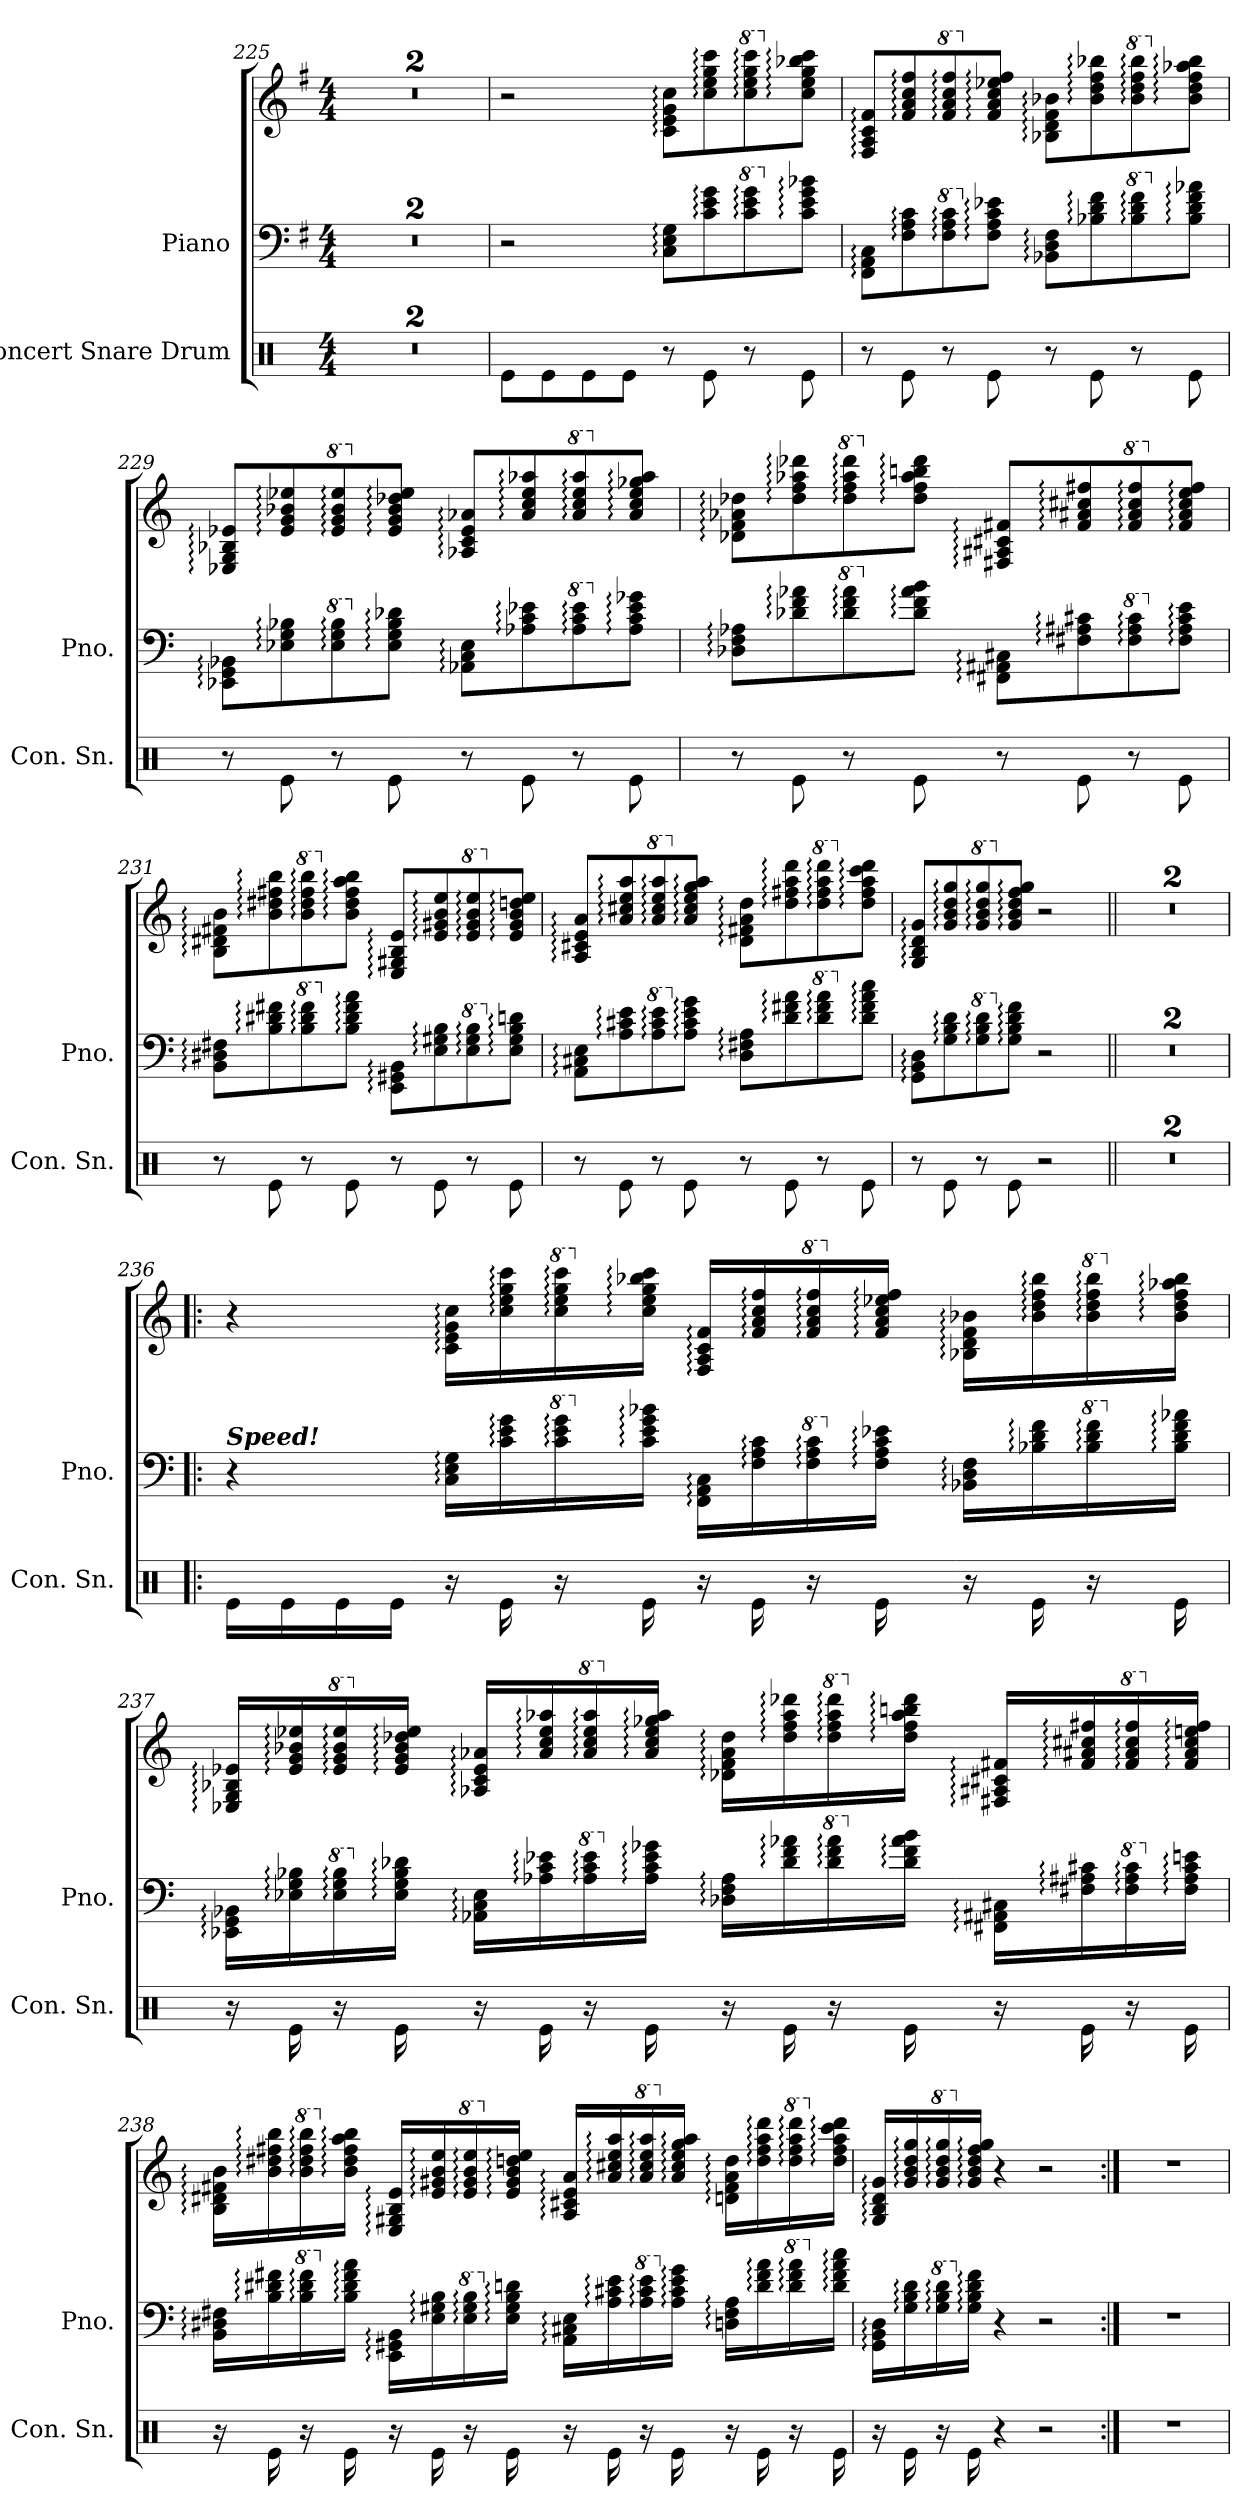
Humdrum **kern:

**kern	**kern	**kern
*part2	*part1	*part1
*staff3	*staff2	*staff1
*I"Concert Snare Drum	*I"Piano	*
*I'Con. Sn.	*I'Pno.	*
*clefX	*clefF4	*clefG2
*k[]	*k[f#]	*k[f#]
*M4/4	*M4/4	*M4/4
=225	=225	=225
1r	1r	1r
=226	=226	=226
1r	1r	1r
=227	=227	=227
*	*k[]	*k[]
8Re\L	2r	2r
8Re\	.	.
8Re\	.	.
8Re\J	.	.
8r	8C\: 8E\: 8G\:L	8c\: 8e\: 8g\: 8cc\:L
8Re\	8c\: 8e\: 8g\:	8cc\: 8ee\: 8gg\: 8ccc\:
*	*8va	*
*	*	*8va
8r	8cc\: 8ee\: 8gg\:	8ccc\: 8eee\: 8ggg\: 8cccc\:
*	*X8va	*
*	*	*X8va
8Re\	8c\: 8e\: 8g\: 8b-X\:J	8cc\: 8ee\: 8gg\: 8bb-X\: 8ccc\:J
!!LO:LB:g=z
=228	=228	=228
8r	8FF\: 8AA\: 8C\:L	8F/: 8A/: 8c/: 8f/:L
8Re\	8F\: 8A\: 8c\:	8f/: 8a/: 8cc/: 8ff/:
*	*8va	*
*	*	*8va
8r	8f\: 8a\: 8cc\:	8ff/: 8aa/: 8ccc/: 8fff/:
*	*X8va	*
*	*	*X8va
8Re\	8F\: 8A\: 8c\: 8e-X\:J	8f/: 8a/: 8cc/: 8ee-X/: 8ff/:J
8r	8BB-X\: 8D\: 8F\:L	8B-X\: 8d\: 8f\: 8b-X\:L
8Re\	8B-X\: 8d\: 8f\:	8b-\: 8dd\: 8ff\: 8bb-X\:
*	*8va	*
*	*	*8va
8r	8b-\: 8dd\: 8ff\:	8bb-\: 8ddd\: 8fff\: 8bbb-\:
*	*X8va	*
*	*	*X8va
8Re\	8B-\: 8d\: 8f\: 8a-X\:J	8b-\: 8dd\: 8ff\: 8aa-X\: 8bb-\:J
=229	=229	=229
8r	8EE-X\: 8GG\: 8BB-X\:L	8E-X/: 8G/: 8B-X/: 8e-X/:L
8Re\	8E-X\: 8G\: 8B-X\:	8e-/: 8g/: 8b-X/: 8ee-X/:
*	*8va	*
*	*	*8va
8r	8e-\: 8g\: 8b-\:	8ee-/: 8gg/: 8bb-/: 8eee-/:
*	*X8va	*
*	*	*X8va
8Re\	8E-\: 8G\: 8B-\: 8d-X\:J	8e-/: 8g/: 8b-/: 8dd-X/: 8ee-/:J
8r	8AA-X\: 8C\: 8E-\:L	8A-X/: 8c/: 8e-/: 8a-X/:L
8Re\	8A-X\: 8c\: 8e-X\:	8a-/: 8cc/: 8ee-/: 8aa-X/:
*	*8va	*
*	*	*8va
8r	8a-\: 8cc\: 8ee-\:	8aa-/: 8ccc/: 8eee-/: 8aaa-/:
*	*X8va	*
*	*	*X8va
8Re\	8A-\: 8c\: 8e-\: 8g-X\:J	8a-/: 8cc/: 8ee-/: 8gg-X/: 8aa-/:J
!!LO:PB:g=z
=230	=230	=230
8r	8D-X\: 8F\: 8A-X\:L	8d-X\: 8f\: 8a-X\: 8dd-X\:L
8Re\	8d-X\: 8f\: 8a-X\:	8dd-\: 8ff\: 8aa-X\: 8ddd-X\:
*	*8va	*
*	*	*8va
8r	8dd-\: 8ff\: 8aa-\:	8ddd-\: 8fff\: 8aaa-\: 8dddd-\:
*	*X8va	*
*	*	*X8va
8Re\	8d-\: 8f\: 8a-\: 8b\:J	8dd-\: 8ff\: 8aa-\: 8bbn\: 8ddd-\:J
8r	8FF#X\: 8AA#X\: 8C#X\:L	8F#X/: 8A#X/: 8c#X/: 8f#X/:L
8Re\	8F#X\: 8A#X\: 8c#X\:	8f#/: 8a#X/: 8cc#X/: 8ff#X/:
*	*8va	*
*	*	*8va
8r	8f#\: 8a#\: 8cc#\:	8ff#/: 8aa#/: 8ccc#/: 8fff#/:
*	*X8va	*
*	*	*X8va
8Re\	8F#\: 8A#\: 8c#\: 8e\:J	8f#/: 8a#/: 8cc#/: 8ee/: 8ff#/:J
!!LO:LB:g=z
=231	=231	=231
8r	8BB\: 8D#X\: 8F#X\:L	8B\: 8d#X\: 8f#X\: 8b\:L
8Re\	8B\: 8d#X\: 8f#X\:	8b\: 8dd#X\: 8ff#X\: 8bb\:
*	*8va	*
*	*	*8va
8r	8b\: 8dd#\: 8ff#\:	8bb\: 8ddd#\: 8fff#\: 8bbb\:
*	*X8va	*
*	*	*X8va
8Re\	8B\: 8d#\: 8f#\: 8a\:J	8b\: 8dd#\: 8ff#\: 8aa\: 8bb\:J
8r	8EE\: 8GG#X\: 8BB\:L	8E/: 8G#X/: 8B/: 8e/:L
8Re\	8E\: 8G#X\: 8B\:	8e/: 8g#X/: 8b/: 8ee/:
*	*8va	*
*	*	*8va
8r	8e\: 8g#\: 8b\:	8ee/: 8gg#/: 8bb/: 8eee/:
*	*X8va	*
*	*	*X8va
8Re\	8E\: 8G#\: 8B\: 8dn\:J	8e/: 8g#/: 8b/: 8ddn/: 8ee/:J
=232	=232	=232
8r	8AA\: 8C#X\: 8E\:L	8A/: 8c#X/: 8e/: 8a/:L
8Re\	8A\: 8c#X\: 8e\:	8a/: 8cc#X/: 8ee/: 8aa/:
*	*8va	*
*	*	*8va
8r	8a\: 8cc#\: 8ee\:	8aa/: 8ccc#/: 8eee/: 8aaa/:
*	*X8va	*
*	*	*X8va
8Re\	8A\: 8c#\: 8e\: 8g\:J	8a/: 8cc#/: 8ee/: 8gg/: 8aa/:J
8r	8D\: 8F#X\: 8A\:L	8d\: 8f#X\: 8a\: 8dd\:L
8Re\	8d\: 8f#X\: 8a\:	8dd\: 8ff#X\: 8aa\: 8ddd\:
*	*8va	*
*	*	*8va
8r	8dd\: 8ff#\: 8aa\:	8ddd\: 8fff#\: 8aaa\: 8dddd\:
*	*X8va	*
*	*	*X8va
8Re\	8d\: 8f#\: 8a\: 8cc\:J	8dd\: 8ff#\: 8aa\: 8ccc\: 8ddd\:J
!!LO:LB:g=z
=233	=233	=233
8r	8GG\: 8BB\: 8D\:L	8G/: 8B/: 8d/: 8g/:L
8Re\	8G\: 8B\: 8d\:	8g/: 8b/: 8dd/: 8gg/:
*	*8va	*
*	*	*8va
8r	8g\: 8b\: 8dd\:	8gg/: 8bb/: 8ddd/: 8ggg/:
*	*X8va	*
*	*	*X8va
8Re\	8G\: 8B\: 8d\: 8f\:J	8g/: 8b/: 8dd/: 8ff/: 8gg/:J
2r	2r	2r
=234||	=234||	=234||
1r	1r	1r
=235	=235	=235
1r	1r	1r
!!LO:LB:g=z
=236!|:	=236!|:	=236!|:
!	!LO:TX:a:Bi:t=Speed!	!
16Re\LL	4r	4r
16Re\	.	.
16Re\	.	.
16Re\JJ	.	.
16r	16C\: 16E\: 16G\:LL	16c\: 16e\: 16g\: 16cc\:LL
16Re\	16c\: 16e\: 16g\:	16cc\: 16ee\: 16gg\: 16ccc\:
*	*8va	*
*	*	*8va
16r	16cc\: 16ee\: 16gg\:	16ccc\: 16eee\: 16ggg\: 16cccc\:
*	*X8va	*
*	*	*X8va
16Re\	16c\: 16e\: 16g\: 16b-X\:JJ	16cc\: 16ee\: 16gg\: 16bb-X\: 16ccc\:JJ
16r	16FF\: 16AA\: 16C\:LL	16F/: 16A/: 16c/: 16f/:LL
16Re\	16F\: 16A\: 16c\:	16f/: 16a/: 16cc/: 16ff/:
*	*8va	*
*	*	*8va
16r	16f\: 16a\: 16cc\:	16ff/: 16aa/: 16ccc/: 16fff/:
*	*X8va	*
*	*	*X8va
16Re\	16F\: 16A\: 16c\: 16e-X\:JJ	16f/: 16a/: 16cc/: 16ee-X/: 16ff/:JJ
16r	16BB-X\: 16D\: 16F\:LL	16B-X\: 16d\: 16f\: 16b-X\:LL
16Re\	16B-X\: 16d\: 16f\:	16b-\: 16dd\: 16ff\: 16bb-\:
*	*8va	*
*	*	*8va
16r	16b-\: 16dd\: 16ff\:	16bb-\: 16ddd\: 16fff\: 16bbb-\:
*	*X8va	*
*	*	*X8va
16Re\	16B-\: 16d\: 16f\: 16a-X\:JJ	16b-\: 16dd\: 16ff\: 16aa-X\: 16bb-\:JJ
!!LO:PB:g=z
=237	=237	=237
16r	16EE-X\: 16GG\: 16BB-X\:LL	16E-X/: 16G/: 16B-X/: 16e-X/:LL
16Re\	16E-X\: 16G\: 16B-X\:	16e-/: 16g/: 16b-X/: 16ee-X/:
*	*8va	*
*	*	*8va
16r	16e-\: 16g\: 16b-\:	16ee-/: 16gg/: 16bb-/: 16eee-/:
*	*X8va	*
*	*	*X8va
16Re\	16E-\: 16G\: 16B-\: 16d-X\:JJ	16e-/: 16g/: 16b-/: 16dd-X/: 16ee-/:JJ
16r	16AA-X\: 16C\: 16E-\:LL	16A-X/: 16c/: 16e-/: 16a-X/:LL
16Re\	16A-X\: 16c\: 16e-X\:	16a-/: 16cc/: 16ee-/: 16aa-X/:
*	*8va	*
*	*	*8va
16r	16a-\: 16cc\: 16ee-\:	16aa-/: 16ccc/: 16eee-/: 16aaa-/:
*	*X8va	*
*	*	*X8va
16Re\	16A-\: 16c\: 16e-\: 16g-X\:JJ	16a-/: 16cc/: 16ee-/: 16gg-X/: 16aa-/:JJ
16r	16D-X\: 16F\: 16A-\:LL	16d-X\: 16f\: 16a-\: 16dd-\:LL
16Re\	16d-\: 16f\: 16a-X\:	16dd-\: 16ff\: 16aa-\: 16ddd-X\:
*	*8va	*
*	*	*8va
16r	16dd-\: 16ff\: 16aa-\:	16ddd-\: 16fff\: 16aaa-\: 16dddd-\:
*	*X8va	*
*	*	*X8va
16Re\	16d-\: 16f\: 16a-\: 16b\:JJ	16dd-\: 16ff\: 16aa-\: 16bbn\: 16ddd-\:JJ
16r	16FF#X\: 16AA#X\: 16C#X\:LL	16F#X/: 16A#X/: 16c#X/: 16f#X/:LL
16Re\	16F#X\: 16A#X\: 16c#X\:	16f#/: 16a#X/: 16cc#X/: 16ff#X/:
*	*8va	*
*	*	*8va
16r	16f#\: 16a#\: 16cc#\:	16ff#/: 16aa#/: 16ccc#/: 16fff#/:
*	*X8va	*
*	*	*X8va
16Re\	16F#\: 16A#\: 16c#\: 16en\:JJ	16f#/: 16a#/: 16cc#/: 16een/: 16ff#/:JJ
!!LO:LB:g=z
=238	=238	=238
16r	16BB\: 16D#X\: 16F#X\:LL	16B\: 16d#X\: 16f#X\: 16b\:LL
16Re\	16B\: 16d#X\: 16f#X\:	16b\: 16dd#X\: 16ff#X\: 16bb\:
*	*8va	*
*	*	*8va
16r	16b\: 16dd#\: 16ff#\:	16bb\: 16ddd#\: 16fff#\: 16bbb\:
*	*X8va	*
*	*	*X8va
16Re\	16B\: 16d#\: 16f#\: 16a\:JJ	16b\: 16dd#\: 16ff#\: 16aa\: 16bb\:JJ
16r	16EE\: 16GG#X\: 16BB\:LL	16E/: 16G#X/: 16B/: 16e/:LL
16Re\	16E\: 16G#X\: 16B\:	16e/: 16g#X/: 16b/: 16ee/:
*	*8va	*
*	*	*8va
16r	16e\: 16g#\: 16b\:	16ee/: 16gg#/: 16bb/: 16eee/:
*	*X8va	*
*	*	*X8va
16Re\	16E\: 16G#\: 16B\: 16dn\:JJ	16e/: 16g#/: 16b/: 16ddn/: 16ee/:JJ
16r	16AA\: 16C#X\: 16E\:LL	16A/: 16c#X/: 16e/: 16a/:LL
16Re\	16A\: 16c#X\: 16e\:	16a/: 16cc#X/: 16ee/: 16aa/:
*	*8va	*
*	*	*8va
16r	16a\: 16cc#\: 16ee\:	16aa/: 16ccc#/: 16eee/: 16aaa/:
*	*X8va	*
*	*	*X8va
16Re\	16A\: 16c#\: 16e\: 16g\:JJ	16a/: 16cc#/: 16ee/: 16gg/: 16aa/:JJ
16r	16Dn\: 16F#\: 16A\:LL	16dn\: 16f#\: 16a\: 16dd\:LL
16Re\	16d\: 16f#\: 16a\:	16dd\: 16ff#\: 16aa\: 16ddd\:
*	*8va	*
*	*	*8va
16r	16dd\: 16ff#\: 16aa\:	16ddd\: 16fff#\: 16aaa\: 16dddd\:
*	*X8va	*
*	*	*X8va
16Re\	16d\: 16f#\: 16a\: 16cc\:JJ	16dd\: 16ff#\: 16aa\: 16ccc\: 16ddd\:JJ
!!LO:LB:g=z
=239	=239	=239
16r	16GG\: 16BB\: 16D\:LL	16G/: 16B/: 16d/: 16g/:LL
16Re\	16G\: 16B\: 16d\:	16g/: 16b/: 16dd/: 16gg/:
*	*8va	*
*	*	*8va
16r	16g\: 16b\: 16dd\:	16gg/: 16bb/: 16ddd/: 16ggg/:
*	*X8va	*
*	*	*X8va
16Re\	16G\: 16B\: 16d\: 16f\:JJ	16g/: 16b/: 16dd/: 16ff/: 16gg/:JJ
4r	4r	4r
2r	2r	2r
=240:|!	=240:|!	=240:|!
1r	1r	1r
=	=	=
*-	*-	*-
